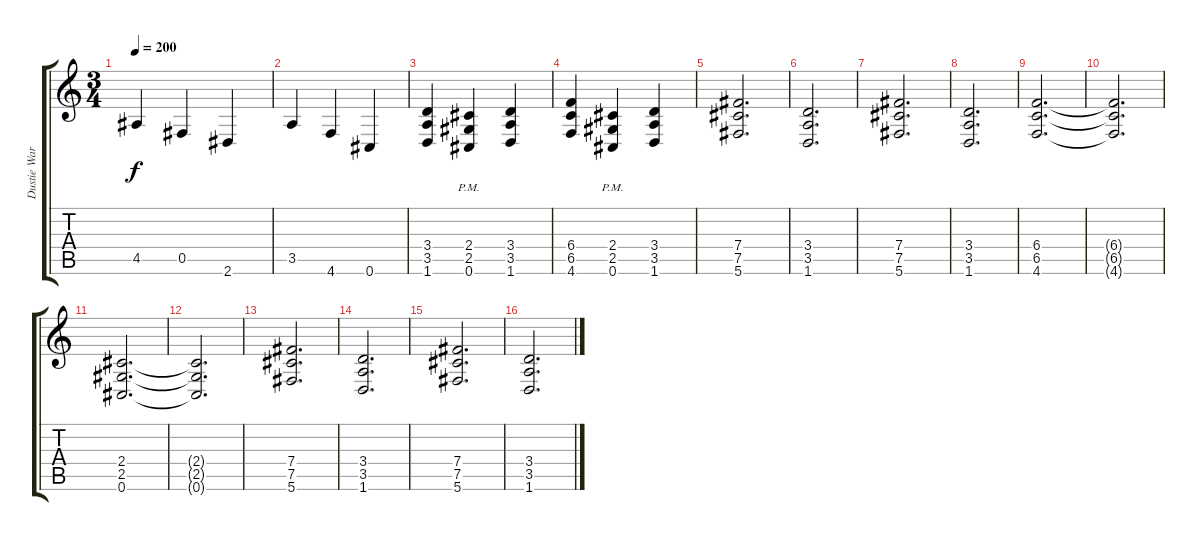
\track ("Dustie Waring Rhythm Gtr." "Dustie War") {instrument distortionguitar}
\staff {score tabs}
\tuning (Db4 Ab3 E3 B2 Gb2 Db2) {hide}
\ts (3 4)
\tempo 200
\clef g2
\ks c
4.5.4{dy f} 0.5.4 2.6.4 |
3.5.4 4.6.4 0.6.4 |
(3.4 3.5 1.6).4 (2.4{pm} 2.5{pm} 0.6{pm}).4 (3.4 3.5 1.6).4 |
(6.4 6.5 4.6).4 (2.4{pm} 2.5{pm} 0.6{pm}).4 (3.4 3.5 1.6).4 |
(7.4 7.5 5.6).2{d} |
(3.4 3.5 1.6).2{d} |
(7.4 7.5 5.6).2{d} |
(3.4 3.5 1.6).2{d} |
(6.4 6.5 4.6).2{d} |
(6.4{t} 6.5{t} 4.6{t}).2{d} |
(2.4 2.5 0.6).2{d} |
(2.4{t} 2.5{t} 0.6{t}).2{d} |
(7.4 7.5 5.6).2{d} |
(3.4 3.5 1.6).2{d} |
(7.4 7.5 5.6).2{d} |
(3.4 3.5 1.6).2{d}
